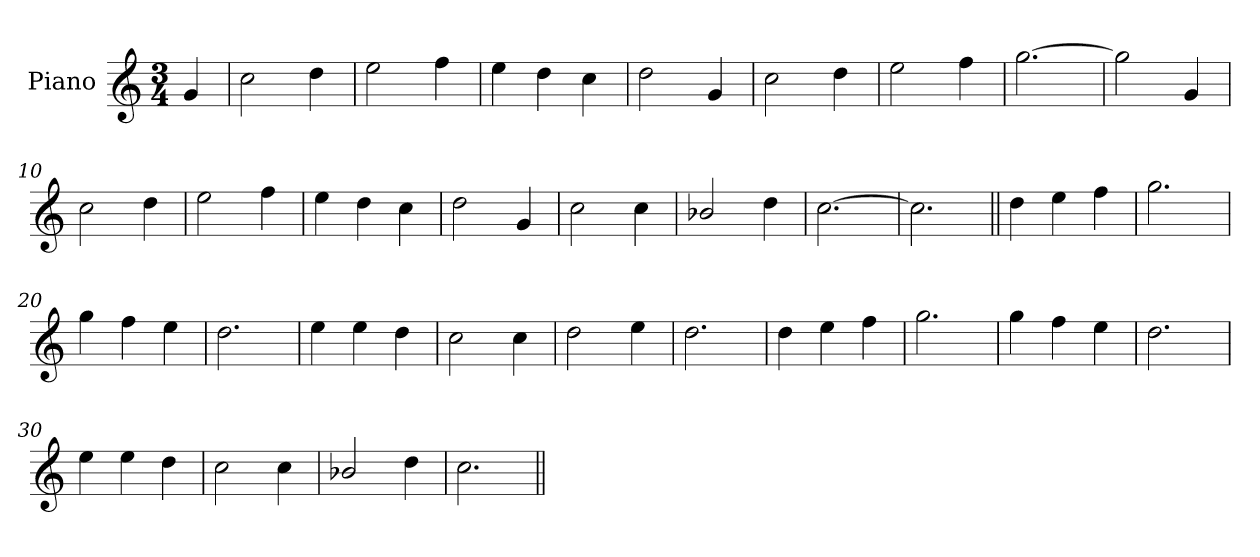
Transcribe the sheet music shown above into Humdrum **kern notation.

**kern
*part1
*staff1
*I"Piano
*I'Pno
*clefG2
*k[]
*C:
*M3/4
=1
4g/
=2
2cc\
4dd\
=3
2ee\
4ff\
=4
4ee\
4dd\
4cc\
=5
2dd\
4g/
=6
2cc\
4dd\
=7
2ee\
4ff\
=8
[2.gg\
=9
2gg\]
4g/
!!LO:LB:g=z
=10
2cc\
4dd\
=11
2ee\
4ff\
=12
4ee\
4dd\
4cc\
=13
2dd\
4g/
=14
2cc\
4cc\
=15
2b-X/
4dd\
=16
[2.cc\
=17
2.cc\]
!!LO:LB:g=z
=18||
4dd\
4ee\
4ff\
=19
2.gg\
=20
4gg\
4ff\
4ee\
=21
2.dd\
=22
4ee\
4ee\
4dd\
=23
2cc\
4cc\
=24
2dd\
4ee\
=25
2.dd\
!!LO:LB:g=z
=26
4dd\
4ee\
4ff\
=27
2.gg\
=28
4gg\
4ff\
4ee\
=29
2.dd\
=30
4ee\
4ee\
4dd\
=31
2cc\
4cc\
=32
2b-X/
4dd\
=33
2.cc\
=||
*-
